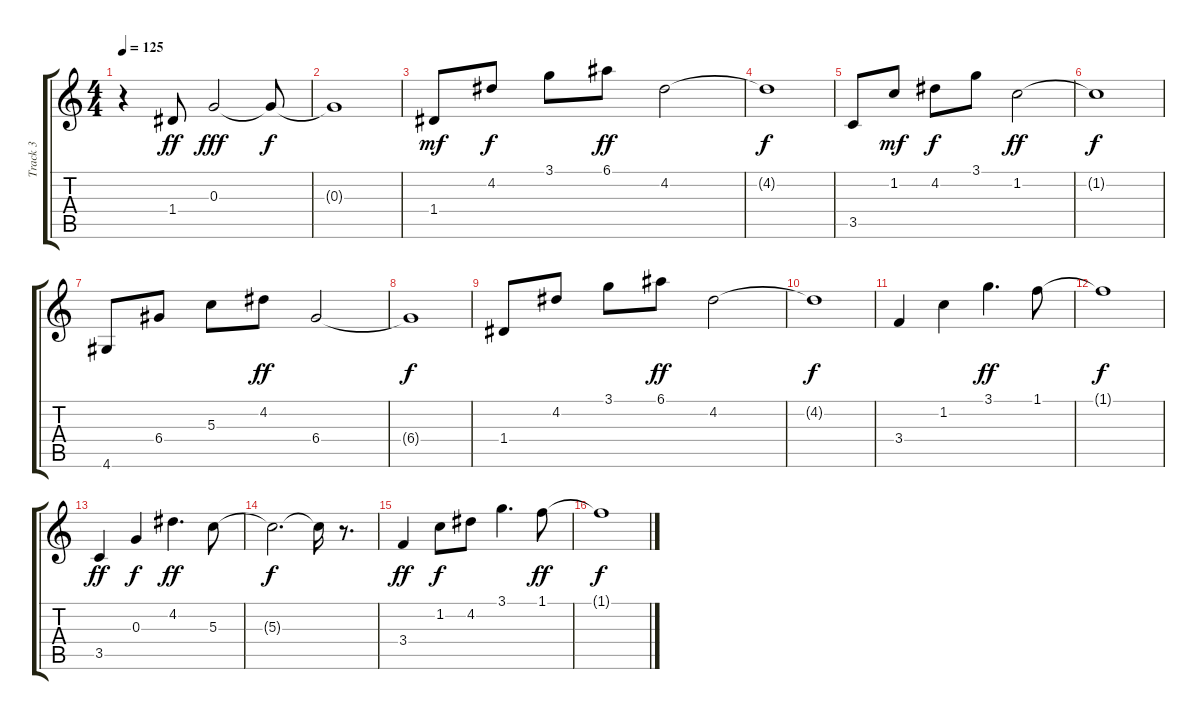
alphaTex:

\track ("Track 3" "Track 3") {instrument acousticguitarsteel}
\staff {score tabs}
\tuning (E4 B3 G3 D3 A2 E2) {hide}
\ts (4 4)
\tempo 125
\clef g2
\ks c
r.4{dy f} 1.4.8{dy ff} 0.3.2{dy fff} 0.3{t}.8{dy f} |
0.3{t}.1 |
1.4.8{dy mf} 4.2.8{dy f} 3.1.8 6.1.8{dy ff} 4.2.2 |
4.2{t}.1{dy f} |
3.5.8 1.2.8{dy mf} 4.2.8{dy f} 3.1.8 1.2.2{dy ff} |
1.2{t}.1{dy f} |
4.6.8 6.4.8 5.3.8 4.2.8{dy ff} 6.4.2 |
6.4{t}.1{dy f} |
1.4.8 4.2.8 3.1.8 6.1.8{dy ff} 4.2.2 |
4.2{t}.1{dy f} |
3.4.4 1.2.4 3.1.4{d dy ff} 1.1.8 |
1.1{t}.1{dy f} |
3.5.4{dy ff} 0.3.4{dy f} 4.2.4{d dy ff} 5.3.8 |
5.3{t}.2{d dy f} 5.3{t}.16 r.8{d} |
3.4.4{dy ff} 1.2.8{dy f} 4.2.8 3.1.4{d} 1.1.8{dy ff} |
1.1{t}.1{dy f}
